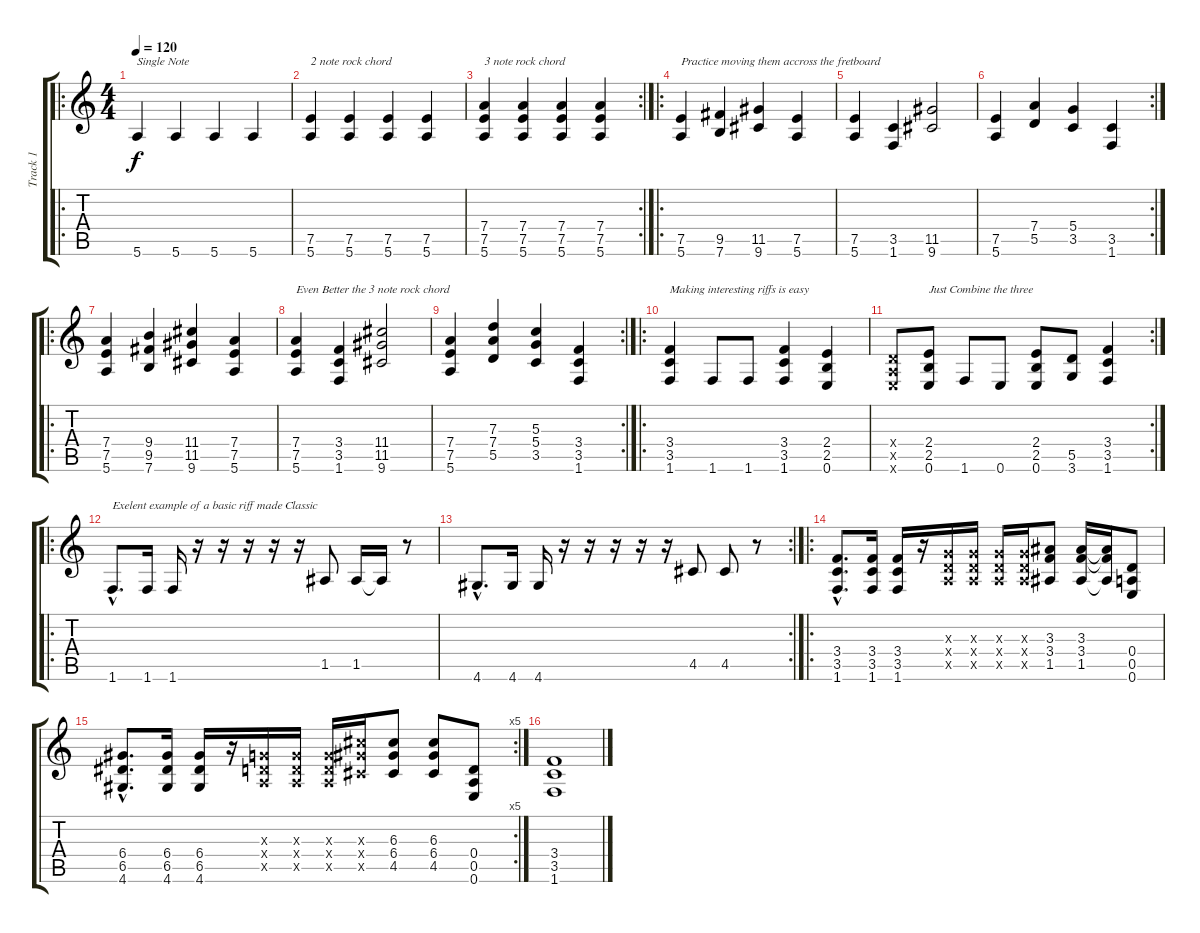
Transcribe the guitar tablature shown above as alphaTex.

\track ("Track 1" "Track 1") {instrument distortionguitar}
\staff {score tabs}
\tuning (E4 B3 G3 D3 A2 E2) {hide}
\ro
\ts (4 4)
\tempo 120
\clef g2
\ks c
5.6.4{txt "Single Note" dy f instrument distortionguitar} 5.6.4 5.6.4 5.6.4 |
(7.5 5.6).4{txt "2 note rock chord"} (7.5 5.6).4 (7.5 5.6).4 (7.5 5.6).4 |
\rc 2
(7.4 7.5 5.6).4{txt "3 note rock chord"} (7.4 7.5 5.6).4 (7.4 7.5 5.6).4 (7.4 7.5 5.6).4 |
\ro
(7.5 5.6).4{txt "Practice moving them accross the fretboard"} (9.5 7.6).4 (11.5 9.6).4 (7.5 5.6).4 |
(7.5 5.6).4 (3.5 1.6).4 (11.5 9.6).2 |
\rc 2
(7.5 5.6).4 (7.4 5.5).4 (5.4 3.5).4 (3.5 1.6).4 |
\ro
(7.4 7.5 5.6).4 (9.4 9.5 7.6).4 (11.4 11.5 9.6).4 (7.4 7.5 5.6).4 |
(7.4 7.5 5.6).4{txt "Even Better the 3 note rock chord"} (3.4 3.5 1.6).4 (11.4 11.5 9.6).2 |
\rc 2
(7.4 7.5 5.6).4 (7.3 7.4 5.5).4 (5.3 5.4 3.5).4 (3.4 3.5 1.6).4 |
\ro
(3.4 3.5 1.6).4{txt "Making interesting riffs is easy"} 1.6.8 1.6.8 (3.4 3.5 1.6).4 (2.4 2.5 0.6).4 |
\rc 2
(0.4{x} 0.5{x} 0.6{x}).8 (2.4 2.5 0.6).8{txt "Just Combine the three "} 1.6.8 0.6.8 (2.4 2.5 0.6).8 (5.5 3.6).8 (3.4 3.5 1.6).4 |
\ro
1.6{hac}.8{d txt "Exelent example of a basic riff made Classic "} 1.6.16 1.6.16 r.16 r.16 r.16 r.16 r.16 1.5.8 1.5.16 1.5{t}.16 r.8 |
\rc 2
4.6{hac}.8{d} 4.6.16 4.6.16 r.16 r.16 r.16 r.16 r.16 4.5.8 4.5.8 r.8 |
\ro
(3.4{hac} 3.5{hac} 1.6{hac}).8{d} (3.4 3.5 1.6).16 (3.4 3.5 1.6).16 r.16 (0.3{x} 0.4{x} 0.5{x}).16 (0.3{x} 0.4{x} 0.5{x}).16 (0.3{x} 0.4{x} 0.5{x}).16 (0.3{x} 0.4{x} 0.5{x}).16 (3.3 3.4 1.5).8 (3.3 3.4 1.5).16 (3.3{t} 3.4{t} 1.5{t}).16 (0.4 0.5 0.6).8 |
\rc 5
(6.4{hac} 6.5{hac} 4.6{hac}).8{d} (6.4 6.5 4.6).16 (6.4 6.5 4.6).16 r.16 (0.3{x} 0.4{x} 0.5{x}).16 (0.3{x} 0.4{x} 0.5{x}).16 (0.3{x} 0.4{x} 0.5{x}).16 (6.3{x} 6.4{x} 4.5{x}).16 (6.3 6.4 4.5).8 (6.3 6.4 4.5).8 (0.4 0.5 0.6).8 |
(3.4 3.5 1.6).1
